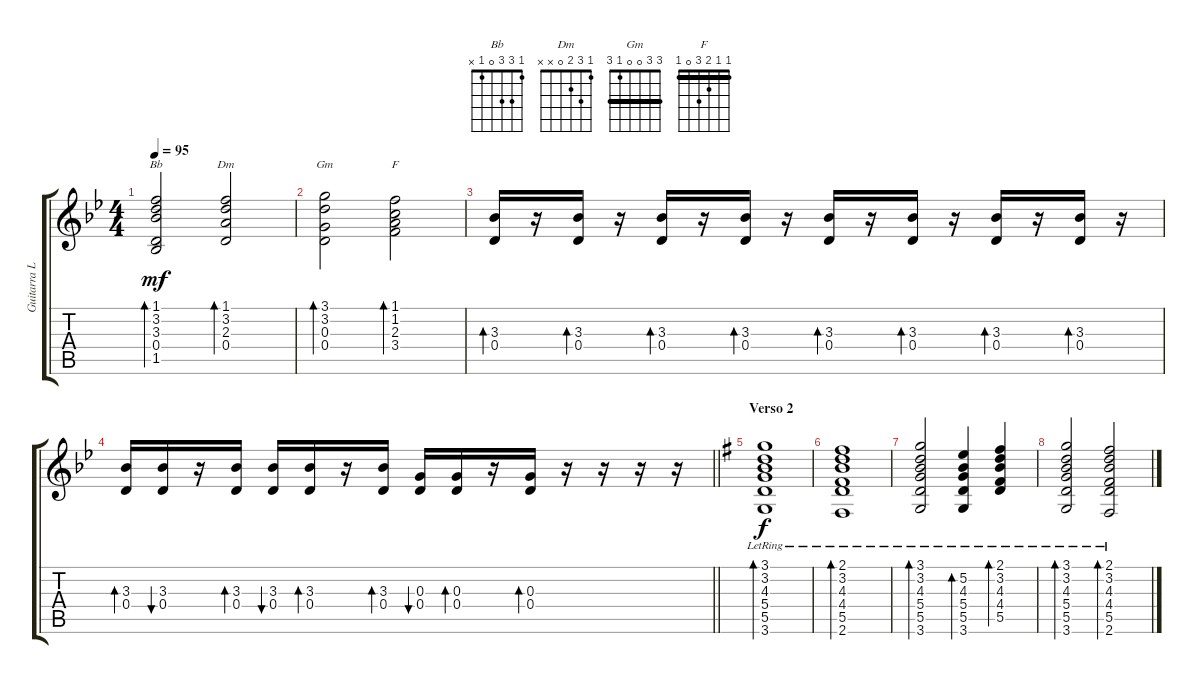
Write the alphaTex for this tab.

\track ("Guitarra Líder" "Guitarra L") {instrument electricguitarclean}
\staff {score tabs}
\tuning (E4 B3 G3 D3 A2 E2) {hide}
\chord ("Bb" 1 3 3 0 1 x)
\chord ("Dm" 1 3 2 0 x x)
\chord ("Gm" 3 3 0 0 1 3) {barre 3}
\chord ("F" 1 1 2 3 0 1) {barre 1}
\ts (4 4)
\tempo 95
\clef g2
\ks bb
(1.1 3.2 3.3 0.4 1.5).2{bd 120 ch "Bb" dy mf} (1.1 3.2 2.3 0.4).2{bd 120 ch "Dm"} |
(3.1 3.2 0.3 0.4).2{bd 120 ch "Gm"} (1.1 1.2 2.3 3.4).2{bd 120 ch "F"} |
(3.3 0.4).16{bd 60} r.16 (3.3 0.4).16{bd 60} r.16 (3.3 0.4).16{bd 60} r.16 (3.3 0.4).16{bd 60} r.16 (3.3 0.4).16{bd 60} r.16 (3.3 0.4).16{bd 60} r.16 (3.3 0.4).16{bd 60} r.16 (3.3 0.4).16{bd 60} r.16 |
\barLineRight lightlight
(3.3 0.4).16{bd 60} (3.3 0.4).16{bu 60} r.16 (3.3 0.4).16{bd 60} (3.3 0.4).16{bu 60} (3.3 0.4).16{bd 60} r.16 (3.3 0.4).16{bd 60} (0.3 0.4).16{bu 60} (0.3 0.4).16{bd 60} r.16 (0.3 0.4).16{bd 60} r.16 r.16 r.16 r.16 |
\section ("" "Verso 2")
\ks g
(3.1 3.2 4.3 5.4{lr} 5.5{lr} 3.6{lr}).1{bd 60 dy f} |
(2.1 3.2 4.3 4.4{lr} 5.5{lr} 2.6{lr}).1{bd 60} |
(3.1 3.2 4.3 5.4{lr} 5.5{lr} 3.6{lr}).2{bd 60} (5.2 4.3 5.4 5.5{lr} 3.6).4{bd 60} (2.1 3.2 4.3 4.4{lr} 5.5).4{bd 60} |
(3.1 3.2 4.3 5.4{lr} 5.5{lr} 3.6{lr}).2{bd 60} (2.1 3.2 4.3 4.4{lr} 5.5{lr} 2.6{lr}).2{bd 60}
